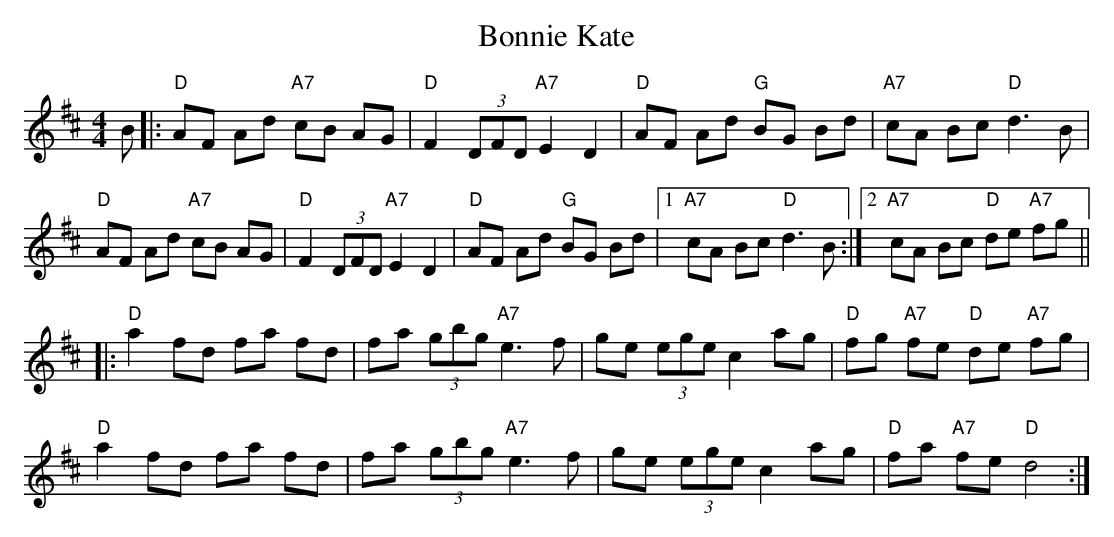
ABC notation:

X:1
T:Bonnie Kate
M:4/4
L:1/8
K:D
B|:"D"AF Ad "A7"cB AG|"D"F2 (3DFD "A7"E2D2|"D"AF Ad "G"BG Bd|"A7"cA Bc "D"d3B|
"D"AF Ad "A7"cB AG|"D"F2(3DFD "A7"E2D2|"D"AF Ad "G"BG Bd|1"A7"cA Bc "D"d3B:|2"A7"cA Bc "D"de "A7"fg||
|:"D"a2fd fa fd|fa (3gbg "A7"e3f|ge (3egec2ag|"D"fg "A7"fe "D"de "A7"fg|
"D"a2fd fa fd|fa (3gbg "A7"e3f|ge (3egec2ag|"D"fa "A7"fe "D"d4:|
